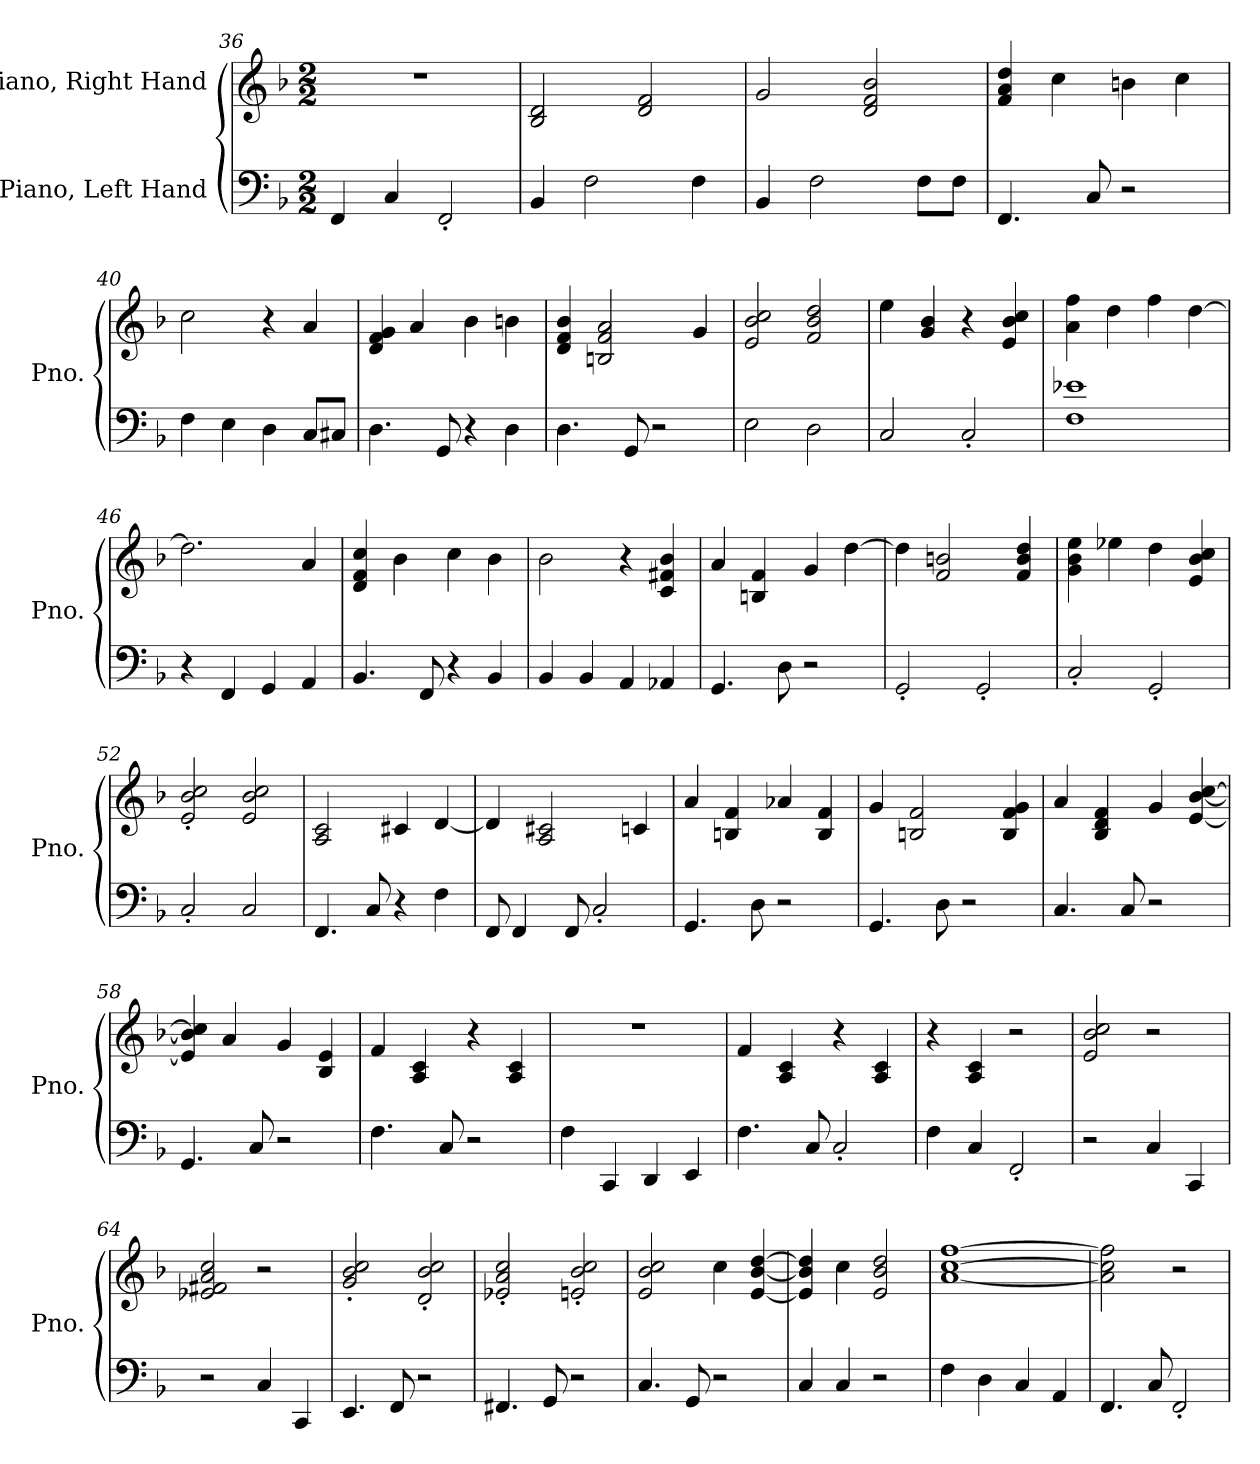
**kern	**kern
*part2	*part1
*staff2	*staff1
*I"Piano, Left Hand	*I"Piano, Right Hand
*I'Pno.	*I'Pno.
*clefF4	*clefG2
*k[b-]	*k[b-]
*M2/2	*M2/2
=36	=36
4FF/	1r
4C/	.
2FF'/	.
=37	=37
4BB-/	2B-/ 2d/
2F\	.
.	2d/ 2f/
4F\	.
=38	=38
4BB-/	2g/
2F\	.
.	2d/ 2f/ 2b-/
8F\L	.
8F\J	.
=39	=39
4.FF/	4f/ 4a/ 4dd/
.	4cc\
8C/	.
2r	4bn\
.	4cc\
!!LO:PB:g=z
=40	=40
4F\	2cc\
4E\	.
4D\	4r
8C/L	4a/
8C#X/J	.
=41	=41
4.D\	4d/ 4f/ 4g/
.	4a/
8GG/	.
4r	4b-\
4D\	4bn\
=42	=42
4.D\	4d/ 4f/ 4b-/
.	2Bn/ 2f/ 2a/
8GG/	.
2r	.
.	4g/
=43	=43
2E\	2e/ 2b-/ 2cc/
2D\	2f/ 2b-/ 2dd/
=44	=44
2C/	4ee\
.	4g/ 4b-/
2C'/	4r
.	4e/ 4b-/ 4cc/
=45	=45
1F 1e-X	4a\ 4ff\
.	4dd\
.	4ff\
.	[4dd\
=46	=46
4r	2.dd\]
4FF/	.
4GG/	.
4AA/	4a/
!!LO:LB:g=z
=47	=47
4.BB-/	4d/ 4f/ 4cc/
.	4b-\
8FF/	.
4r	4cc\
4BB-/	4b-\
=48	=48
4BB-/	2b-\
4BB-/	.
4AA/	4r
4AA-X/	4c/ 4f#X/ 4b-/
=49	=49
4.GG/	4a/
.	4Bn/ 4f/
8D\	.
2r	4g/
.	[4dd\
=50	=50
2GG'/	4dd\]
.	2f/ 2bn/
2GG'/	.
.	4f/ 4b/ 4dd/
=51	=51
2C'/	4g\ 4b-\ 4ee\
.	4ee-X\
2GG'/	4dd\
.	4e/ 4b-/ 4cc/
=52	=52
2C'/	2e/' 2b-/' 2cc/'
2C/	2e/ 2b-/ 2cc/
=53	=53
4.FF/	2A/ 2c/
8C/	.
4r	4c#X/
4F\	[4d/
!!LO:LB:g=z
=54	=54
8FF/	4d/]
4FF/	.
.	2A/ 2c#X/
8FF/	.
2C'/	.
.	4cn/
=55	=55
4.GG/	4a/
.	4Bn/ 4f/
8D\	.
2r	4a-X/
.	4B/ 4f/
=56	=56
4.GG/	4g/
.	2Bn/ 2f/
8D\	.
2r	.
.	4B/ 4f/ 4g/
=57	=57
4.C/	4a/
.	4B-/ 4d/ 4f/
8C/	.
2r	4g/
.	[4e/ [4b-/ [4cc/
=58	=58
4.GG/	4e/] 4b-/] 4cc/]
.	4a/
8C/	.
2r	4g/
.	4B-/ 4e/
=59	=59
4.F\	4f/
.	4A/ 4c/
8C/	.
2r	4r
.	4A/ 4c/
!!LO:LB:g=z
=60	=60
4F\	1r
4CC/	.
4DD/	.
4EE/	.
=61	=61
4.F\	4f/
.	4A/ 4c/
8C/	.
2C'/	4r
.	4A/ 4c/
=62	=62
4F\	4r
4C/	4A/ 4c/
2FF'/	2r
=63	=63
2r	2e/ 2b-/ 2cc/
4C/	2r
4CC/	.
=64	=64
2r	2e-X/ 2f#X/ 2a/ 2cc/
4C/	2r
4CC/	.
=65	=65
4.EE/	2g/' 2b-/' 2cc/'
8FF/	.
2r	2d/' 2b-/' 2cc/'
=66	=66
4.FF#X/	2e-X/' 2a/' 2cc/'
8GG/	.
2r	2en/' 2b-/' 2cc/'
=67	=67
4.C/	2e/ 2b-/ 2cc/
8GG/	.
2r	4cc\
.	[4e/ [4b-/ [4dd/
!!LO:LB:g=z
=68	=68
4C/	4e/] 4b-/] 4dd/]
4C/	4cc\
2r	2e/ 2b-/ 2dd/
=69	=69
4F\	[1a [1cc [1ff
4D\	.
4C/	.
4AA/	.
=70	=70
4.FF/	2a\] 2cc\] 2ff\]
8C/	.
2FF'/	2r
=	=
*-	*-
